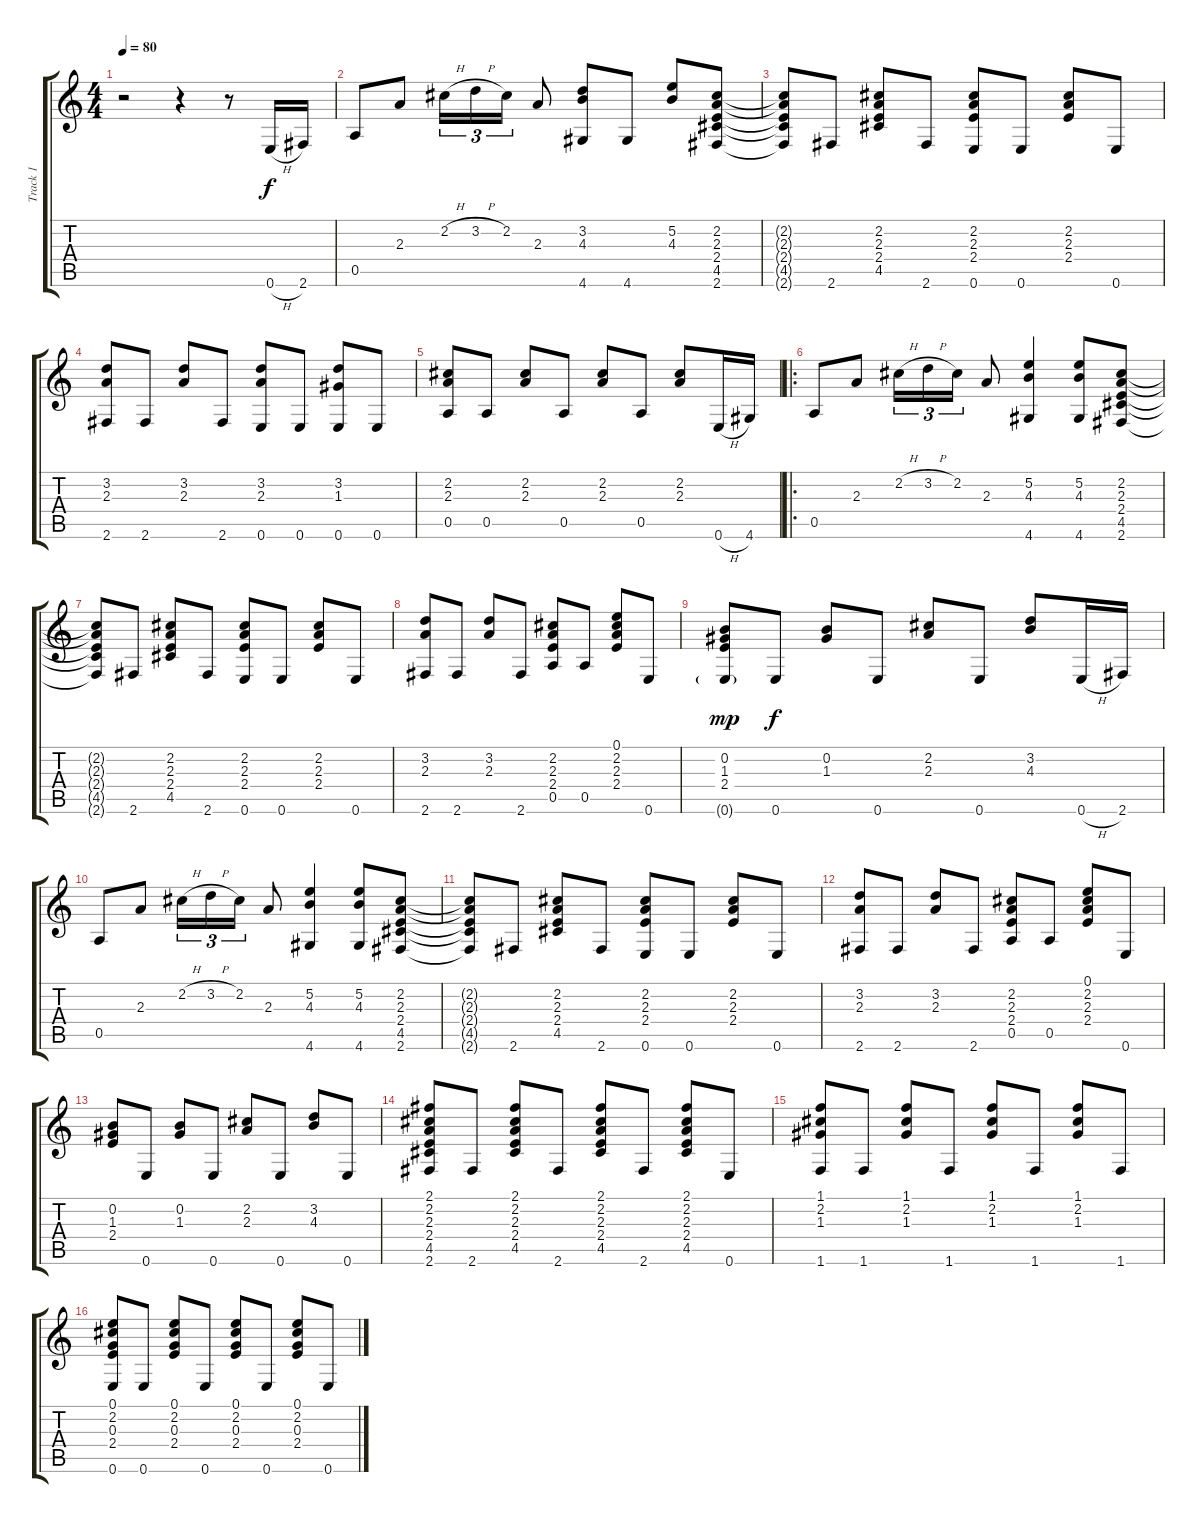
\track ("Track 1" "Track 1") {instrument acousticguitarnylon}
\staff {score tabs}
\tuning (E4 B3 G3 D3 A2 E2) {hide}
\ts (4 4)
\tempo 80
\clef g2
\ks c
r.2{dy f instrument acousticguitarnylon} r.4 r.8 0.6{h}.16 2.6.16 |
0.5.8 2.3.8 2.2{h}.16{tu (3 2)} 3.2{h}.16{tu (3 2)} 2.2.16{tu (3 2)} 2.3.8 (3.2 4.3 4.6).8 4.6.8 (5.2 4.3).8 (2.2 2.3 2.4 4.5 2.6).8 |
(2.2{t} 2.3{t} 2.4{t} 4.5{t} 2.6{t}).8 2.6.8 (2.2 2.3 2.4 4.5).8 2.6.8 (2.2 2.3 2.4 0.6).8 0.6.8 (2.2 2.3 2.4).8 0.6.8 |
(3.2 2.3 2.6).8 2.6.8 (3.2 2.3).8 2.6.8 (3.2 2.3 0.6).8 0.6.8 (3.2 1.3 0.6).8 0.6.8 |
(2.2 2.3 0.5).8 0.5.8 (2.2 2.3).8 0.5.8 (2.2 2.3).8 0.5.8 (2.2 2.3).8 0.6{h}.16 4.6.16 |
\ro
0.5.8 2.3.8 2.2{h}.16{tu (3 2)} 3.2{h}.16{tu (3 2)} 2.2.16{tu (3 2)} 2.3.8 (5.2 4.3 4.6).4 (5.2 4.3 4.6).8 (2.2 2.3 2.4 4.5 2.6).8 |
(2.2{t} 2.3{t} 2.4{t} 4.5{t} 2.6{t}).8 2.6.8 (2.2 2.3 2.4 4.5).8 2.6.8 (2.2 2.3 2.4 0.6).8 0.6.8 (2.2 2.3 2.4).8 0.6.8 |
(3.2 2.3 2.6).8 2.6.8 (3.2 2.3).8 2.6.8 (2.2 2.3 2.4 0.5).8 0.5.8 (0.1 2.2 2.3 2.4).8 0.6.8 |
(0.2 1.3 2.4 0.6{g}).8{dy mp} 0.6.8{dy f} (0.2 1.3).8 0.6.8 (2.2 2.3).8 0.6.8 (3.2 4.3).8 0.6{h}.16 2.6.16 |
0.5.8 2.3.8 2.2{h}.16{tu (3 2)} 3.2{h}.16{tu (3 2)} 2.2.16{tu (3 2)} 2.3.8 (5.2 4.3 4.6).4 (5.2 4.3 4.6).8 (2.2 2.3 2.4 4.5 2.6).8 |
(2.2{t} 2.3{t} 2.4{t} 4.5{t} 2.6{t}).8 2.6.8 (2.2 2.3 2.4 4.5).8 2.6.8 (2.2 2.3 2.4 0.6).8 0.6.8 (2.2 2.3 2.4).8 0.6.8 |
(3.2 2.3 2.6).8 2.6.8 (3.2 2.3).8 2.6.8 (2.2 2.3 2.4 0.5).8 0.5.8 (0.1 2.2 2.3 2.4).8 0.6.8 |
(0.2 1.3 2.4).8 0.6.8 (0.2 1.3).8 0.6.8 (2.2 2.3).8 0.6.8 (3.2 4.3).8 0.6.8 |
(2.1 2.2 2.3 2.4 4.5 2.6).8 2.6.8 (2.1 2.2 2.3 2.4 4.5).8 2.6.8 (2.1 2.2 2.3 2.4 4.5).8 2.6.8 (2.1 2.2 2.3 2.4 4.5).8 0.6.8 |
(1.1 2.2 1.3 1.6).8 1.6.8 (1.1 2.2 1.3).8 1.6.8 (1.1 2.2 1.3).8 1.6.8 (1.1 2.2 1.3).8 1.6.8 |
(0.1 2.2 0.3 2.4 0.6).8 0.6.8 (0.1 2.2 0.3 2.4).8 0.6.8 (0.1 2.2 0.3 2.4).8 0.6.8 (0.1 2.2 0.3 2.4).8 0.6.8
